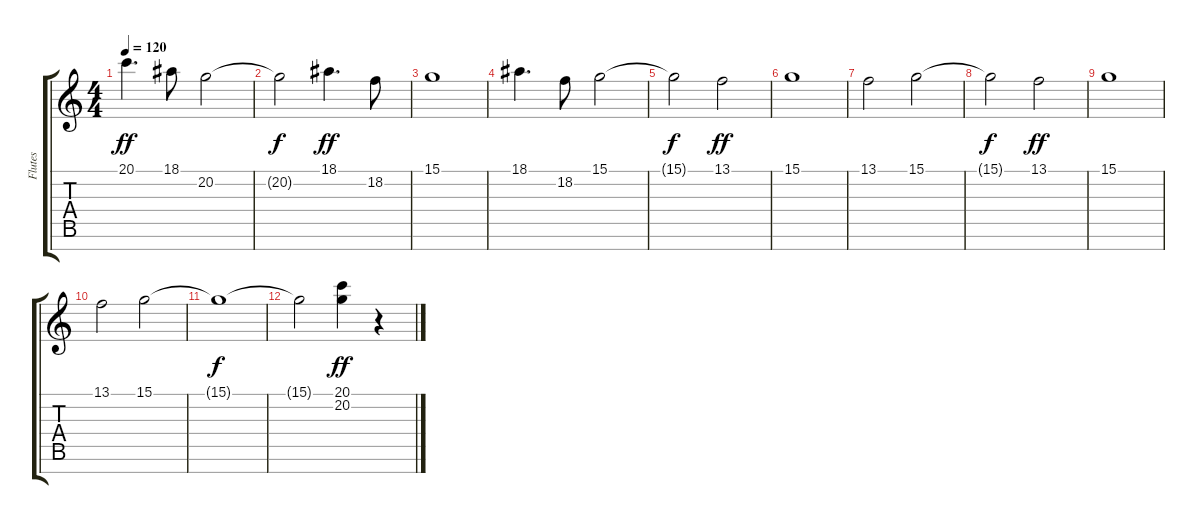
\track ("Flutes" "Flutes") {instrument flute}
\staff {score tabs}
\tuning (E4 B3 G3 D3 A2 E2 B1) {hide}
\ts (4 4)
\tempo 120
\clef g2
\ks c
20.1.4{d dy ff} 18.1.8 20.2.2 |
20.2{t}.2{dy f} 18.1.4{d dy ff} 18.2.8 |
15.1.1 |
18.1.4{d} 18.2.8 15.1.2 |
15.1{t}.2{dy f} 13.1.2{dy ff} |
15.1.1 |
13.1.2 15.1.2 |
15.1{t}.2{dy f} 13.1.2{dy ff} |
15.1.1 |
13.1.2 15.1.2 |
15.1{t}.1{dy f} |
15.1{t}.2 (20.1 20.2).4{dy ff} r.4
